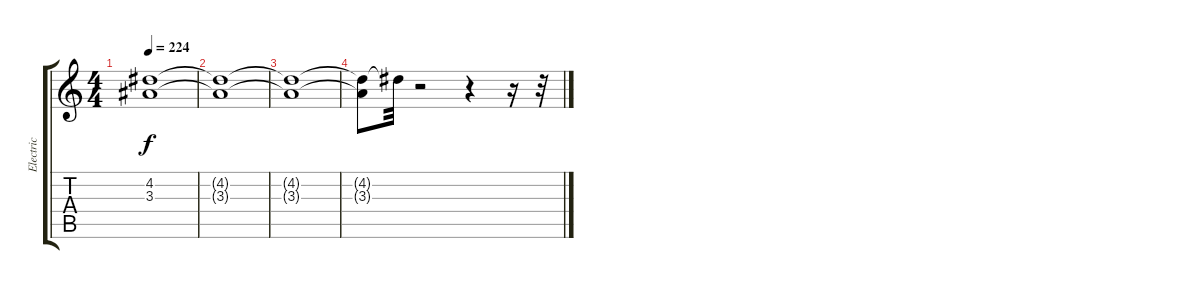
\track ("Electric" "Electric") {instrument electricguitarclean}
\staff {score tabs}
\tuning (E4 B3 G3 D3 A2 E2) {hide}
\ts (4 4)
\tempo 224
\clef g2
\ks c
(4.2{t} 3.3{t}).1{dy f} |
(4.2{t} 3.3{t}).1 |
(4.2{t} 3.3{t}).1 |
(4.2{t} 3.3{t}).8 4.2{t}.32 r.2 r.4 r.16 r.32
